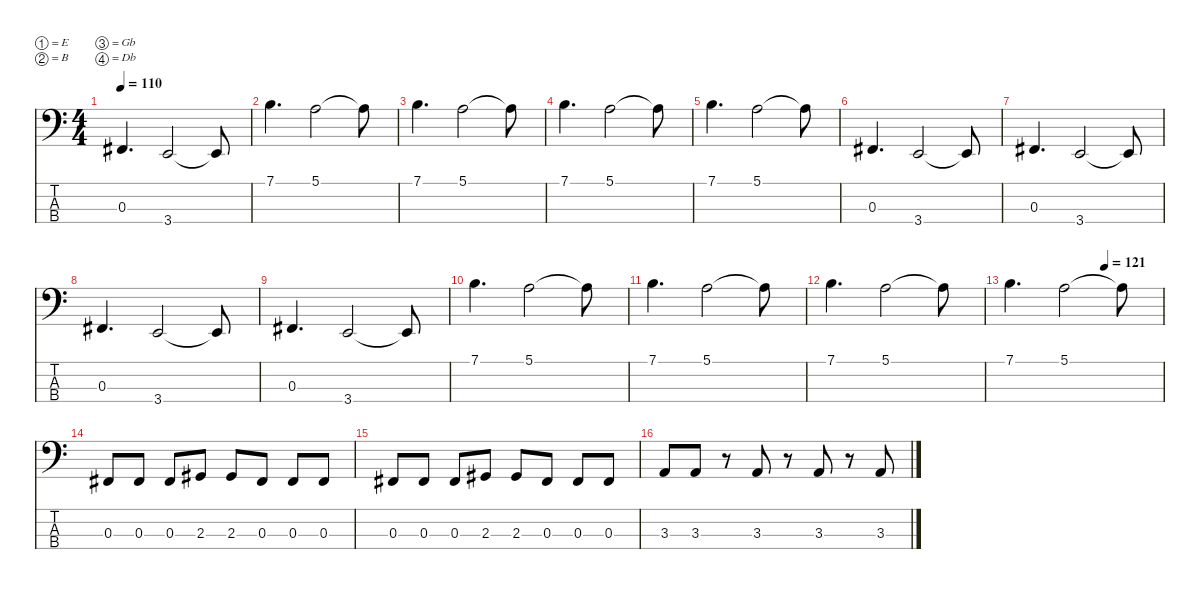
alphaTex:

\defaultSystemsLayout 4
\hideDynamics
\bracketExtendMode nobrackets
\singleTrackTrackNamePolicy hidden
\multiTrackTrackNamePolicy hidden
\firstSystemTrackNameMode fullname
\firstSystemTrackNameOrientation horizontal
\otherSystemsTrackNameOrientation horizontal
\track ("Bass [Jeff Caxide]" "el.bs.") {instrument electricbasspick}
\staff {score tabs}
\tuning (E2 B1 Gb1 Db1)
\ts (4 4)
\tempo 110
\clef f4
\ks c
0.3{acc #}.4{d dy f beam Up} 3.4.2{beam Up} 3.4{t}.8{beam Up} |
7.1.4{d beam Down} 5.1.2{beam Down} 5.1{t}.8{beam Down} |
7.1.4{d beam Down} 5.1.2{beam Down} 5.1{t}.8{beam Down} |
7.1.4{d beam Down} 5.1.2{beam Down} 5.1{t}.8{beam Down} |
7.1.4{d beam Down} 5.1.2{beam Down} 5.1{t}.8{beam Down} |
0.3{acc #}.4{d beam Up} 3.4.2{beam Up} 3.4{t}.8{beam Up} |
0.3{acc #}.4{d beam Up} 3.4.2{beam Up} 3.4{t}.8{beam Up} |
0.3{acc #}.4{d beam Up} 3.4.2{beam Up} 3.4{t}.8{beam Up} |
0.3{acc #}.4{d beam Up} 3.4.2{beam Up} 3.4{t}.8{beam Up} |
7.1.4{d beam Down} 5.1.2{beam Down} 5.1{t}.8{beam Down} |
7.1.4{d beam Down} 5.1.2{beam Down} 5.1{t}.8{beam Down} |
7.1.4{d beam Down} 5.1.2{beam Down} 5.1{t}.8{beam Down} |
\tempo (121 0.625)
7.1.4{d beam Down} 5.1.2{beam Down} 5.1{t}.8{beam Down} |
0.3{acc #}.8{beam Up} 0.3{acc #}.8{beam Up} 0.3{acc #}.8{beam Up} 2.3{acc #}.8{beam Up} 2.3{acc #}.8{beam Up} 0.3{acc #}.8{beam Up} 0.3{acc #}.8{beam Up} 0.3{acc #}.8{beam Up} |
0.3{acc #}.8{beam Up} 0.3{acc #}.8{beam Up} 0.3{acc #}.8{beam Up} 2.3{acc #}.8{beam Up} 2.3{acc #}.8{beam Up} 0.3{acc #}.8{beam Up} 0.3{acc #}.8{beam Up} 0.3{acc #}.8{beam Up} |
3.3.8{beam Up} 3.3.8{beam Up} r.8{beam Up} 3.3.8{beam Up} r.8{beam Up} 3.3.8{beam Up} r.8{beam Up} 3.3.8{beam Up}
